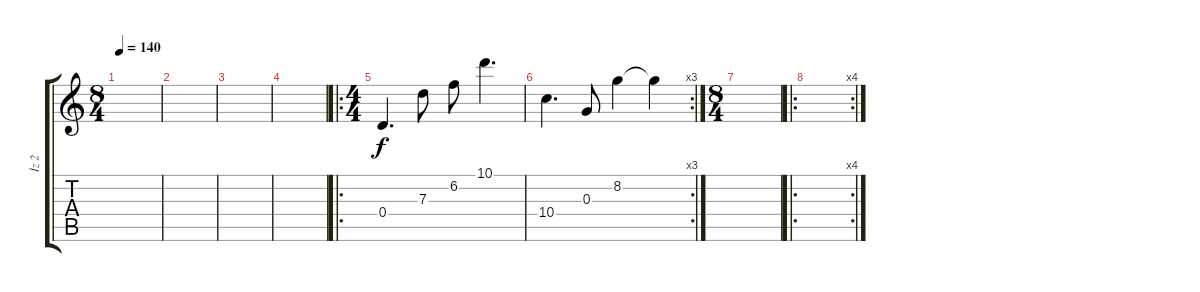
\track ("İz 2" "İz 2") {instrument electricguitarclean}
\staff {score tabs}
\tuning (E4 B3 G3 D3 A2 D2) {hide}
\ts (8 4)
\tempo 140
\clef g2
\ks c
|
|
|
|
\ro
\ts (4 4)
0.4.4{d} 7.3.8 6.2.8 10.1.4{d} |
\rc 3
10.4.4{d} 0.3.8 8.2.4 8.2{t}.4 |
\ts (8 4)
|
\ro
\rc 4
